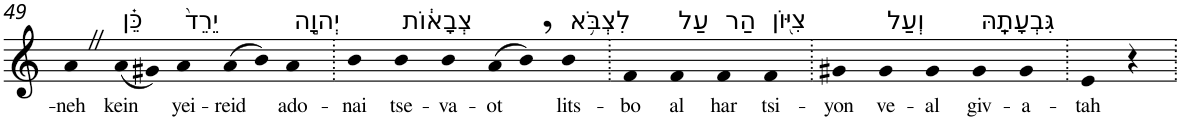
**kern	**text
*part1	*part1
*staff1	*staff1
*I"Piano	*
*I'Pno	*
!!LO:PB:g=z
*clefG2	*
*k[]	*
=49	=49
!	!LO:LY:b
4aZ	-neh
!LO:TX:a:t=כֵּ֗ן	!
!	!LO:LY:b
(8a	kein
8g#X)	.
!LO:TX:a:t=יֵרֵד֙	!
!	!LO:LY:b
4a	yei-
!	!LO:LY:b
(8a	-reid
8b)	.
!LO:TX:a:t=יְהוָ֣ה	!
!	!LO:LY:b
4a	ado-
=50.	=50.
!	!LO:LY:b
4b	-nai
!LO:TX:a:t=צְבָא֔וֹת	!
!	!LO:LY:b
4b	tse-
!	!LO:LY:b
4b	-va-
!	!LO:LY:b
(8a	-ot
8b,)	.
!LO:TX:a:t=לִצְבֹּ֥א	!
!	!LO:LY:b
4b	lits-
=51.	=51.
!	!LO:LY:b
4f	-bo
!LO:TX:a:t=עַל	!
!	!LO:LY:b
4f	al
!LO:TX:a:t=הַר	!
!	!LO:LY:b
4f	har
!LO:TX:a:t=צִיּ֖וֹן	!
!	!LO:LY:b
4f	tsi-
=52.	=52.
!	!LO:LY:b
4g#X	-yon
!LO:TX:a:t=וְעַל	!
!	!LO:LY:b
4g#	ve-
!	!LO:LY:b
4g#	-al
!LO:TX:a:t=גִּבְעָתָֽהּ	!
!	!LO:LY:b
4g#	giv-
!	!LO:LY:b
4g#	-a-
=53.	=53.
!	!LO:LY:b
4e	-tah
4r	.
=.	=.
*-	*-
